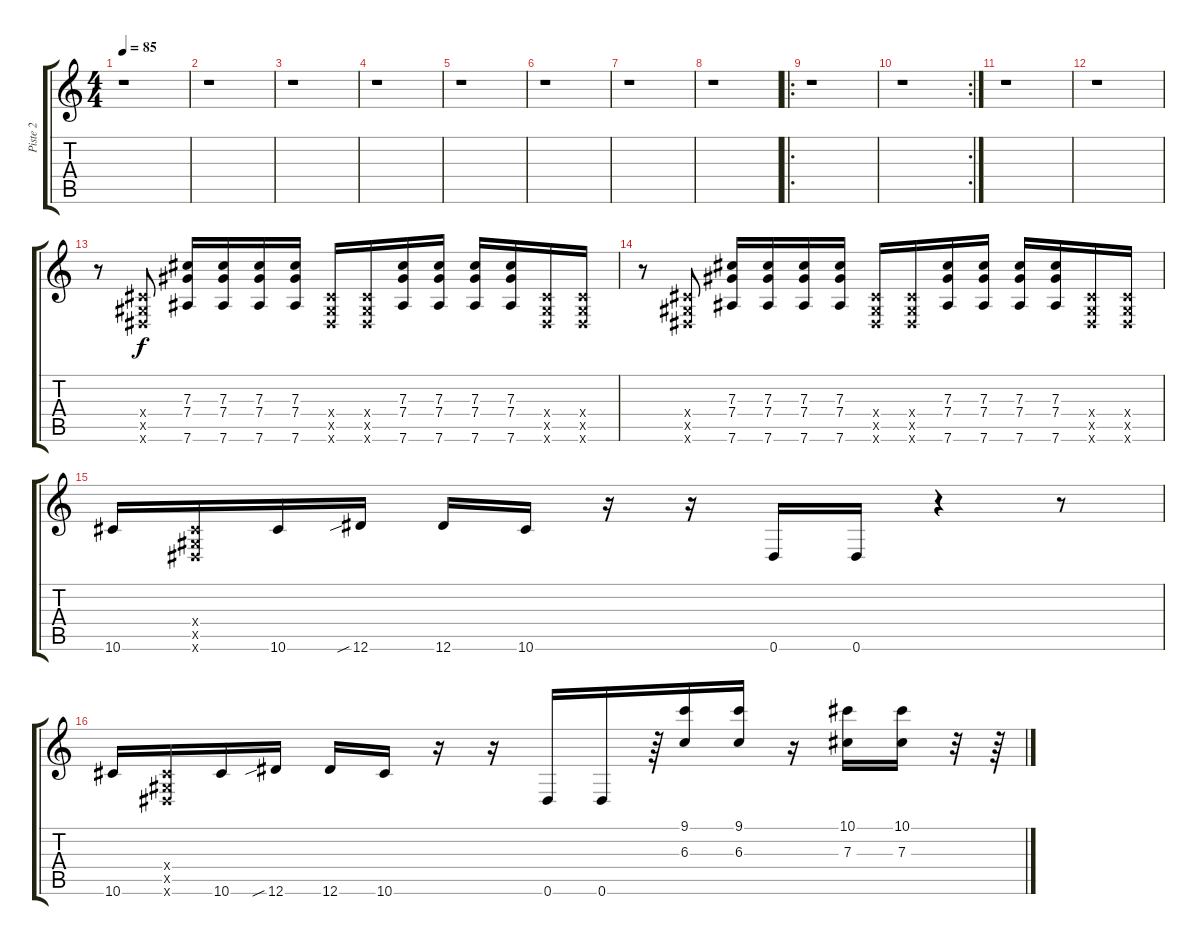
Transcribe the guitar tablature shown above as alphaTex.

\track ("Piste 2" "Piste 2") {instrument electricguitarjazz}
\staff {score tabs}
\tuning (Eb4 Bb3 Gb3 Db3 Ab2 Eb2) {hide}
\ts (4 4)
\tempo 85
\clef g2
\ks c
r.1{dy f instrument electricguitarjazz} |
r.1 |
r.1 |
r.1 |
r.1 |
r.1 |
r.1 |
r.1 |
\ro
r.1 |
\rc 2
r.1 |
r.1 |
r.1 |
r.8 (0.4{x} 0.5{x} 0.6{x}).8 (7.3 7.4 7.6).16 (7.3 7.4 7.6).16 (7.3 7.4 7.6).16 (7.3 7.4 7.6).16 (0.4{x} 0.5{x} 0.6{x}).16 (0.4{x} 0.5{x} 0.6{x}).16 (7.3 7.4 7.6).16 (7.3 7.4 7.6).16 (7.3 7.4 7.6).16 (7.3 7.4 7.6).16 (0.4{x} 0.5{x} 0.6{x}).16 (0.4{x} 0.5{x} 0.6{x}).16 |
r.8 (0.4{x} 0.5{x} 0.6{x}).8 (7.3 7.4 7.6).16 (7.3 7.4 7.6).16 (7.3 7.4 7.6).16 (7.3 7.4 7.6).16 (0.4{x} 0.5{x} 0.6{x}).16 (0.4{x} 0.5{x} 0.6{x}).16 (7.3 7.4 7.6).16 (7.3 7.4 7.6).16 (7.3 7.4 7.6).16 (7.3 7.4 7.6).16 (0.4{x} 0.5{x} 0.6{x}).16 (0.4{x} 0.5{x} 0.6{x}).16 |
10.6.16 (0.4{x} 0.5{x} 0.6{x}).16 10.6.16 12.6{sib}.16 12.6.16 10.6.16 r.16 r.16 0.6.16 0.6.16 r.4 r.8 |
10.6.16 (0.4{x} 0.5{x} 0.6{x}).16 10.6.16 12.6{sib}.16 12.6.16 10.6.16 r.16 r.16 0.6.16 0.6.16 r.64 (9.1 6.3).16 (9.1 6.3).16 r.16 (10.1 7.3).16 (10.1 7.3).16 r.32 r.64
